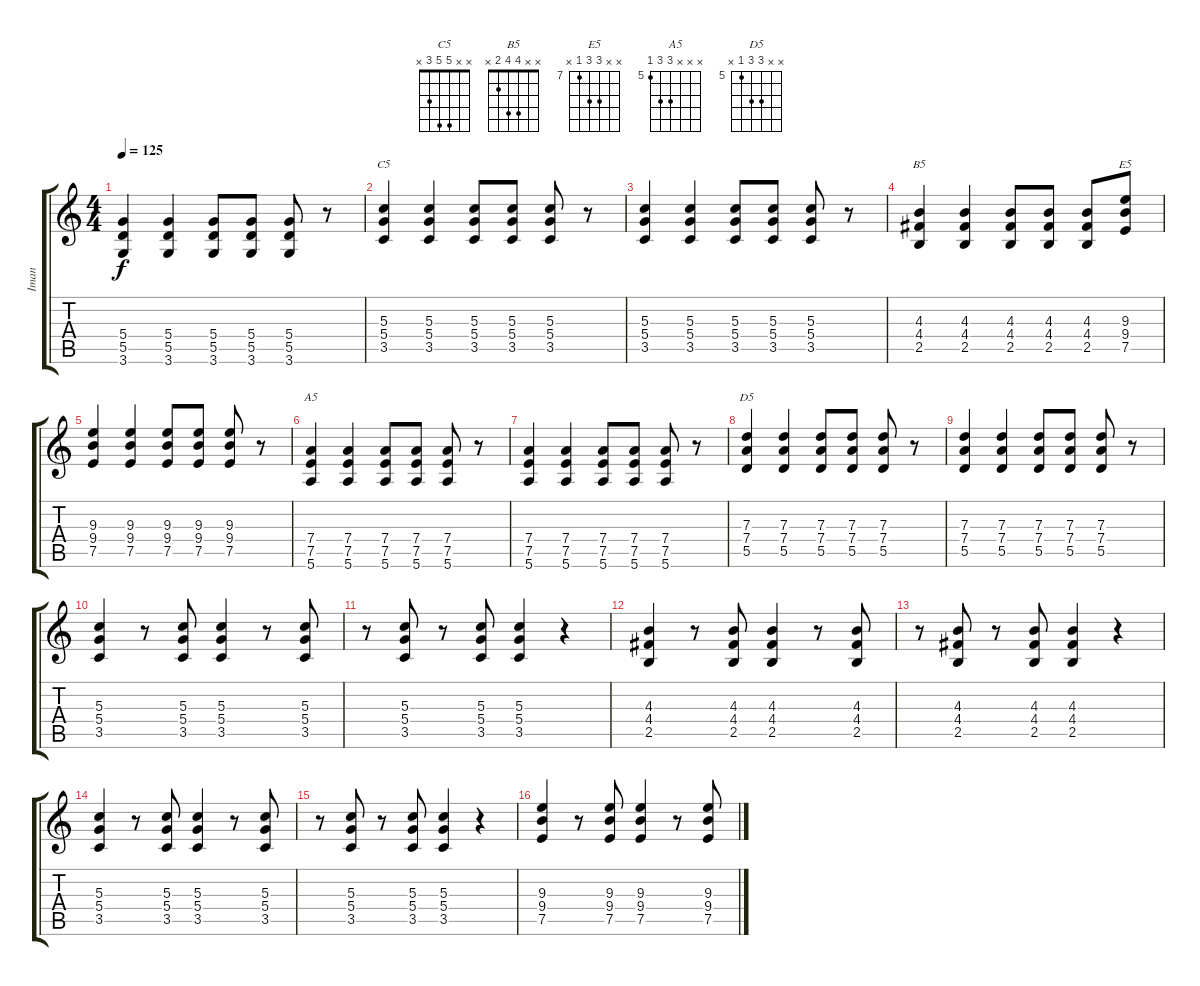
\track ("Iman" "Iman") {instrument overdrivenguitar}
\staff {score tabs}
\tuning (E4 B3 G3 D3 A2 E2) {hide}
\chord ("C5" x x 5 5 3 x)
\chord ("B5" x x 4 4 2 x)
\chord ("E5" x x 9 9 7 x) {firstfret 7}
\chord ("A5" x x x 7 7 5) {firstfret 5}
\chord ("D5" x x 7 7 5 x) {firstfret 5}
\ts (4 4)
\tempo 125
\clef g2
\ks c
(5.4 5.5 3.6).4{dy f} (5.4 5.5 3.6).4 (5.4 5.5 3.6).8 (5.4 5.5 3.6).8 (5.4 5.5 3.6).8 r.8 |
(5.3 5.4 3.5).4{ch "C5"} (5.3 5.4 3.5).4 (5.3 5.4 3.5).8 (5.3 5.4 3.5).8 (5.3 5.4 3.5).8 r.8 |
(5.3 5.4 3.5).4 (5.3 5.4 3.5).4 (5.3 5.4 3.5).8 (5.3 5.4 3.5).8 (5.3 5.4 3.5).8 r.8 |
(4.3 4.4 2.5).4{ch "B5"} (4.3 4.4 2.5).4 (4.3 4.4 2.5).8 (4.3 4.4 2.5).8 (4.3 4.4 2.5).8 (9.3 9.4 7.5).8{ch "E5"} |
(9.3 9.4 7.5).4 (9.3 9.4 7.5).4 (9.3 9.4 7.5).8 (9.3 9.4 7.5).8 (9.3 9.4 7.5).8 r.8 |
(7.4 7.5 5.6).4{ch "A5"} (7.4 7.5 5.6).4 (7.4 7.5 5.6).8 (7.4 7.5 5.6).8 (7.4 7.5 5.6).8 r.8 |
(7.4 7.5 5.6).4 (7.4 7.5 5.6).4 (7.4 7.5 5.6).8 (7.4 7.5 5.6).8 (7.4 7.5 5.6).8 r.8 |
(7.3 7.4 5.5).4{ch "D5"} (7.3 7.4 5.5).4 (7.3 7.4 5.5).8 (7.3 7.4 5.5).8 (7.3 7.4 5.5).8 r.8 |
(7.3 7.4 5.5).4 (7.3 7.4 5.5).4 (7.3 7.4 5.5).8 (7.3 7.4 5.5).8 (7.3 7.4 5.5).8 r.8 |
(5.3 5.4 3.5).4 r.8 (5.3 5.4 3.5).8 (5.3 5.4 3.5).4 r.8 (5.3 5.4 3.5).8 |
r.8 (5.3 5.4 3.5).8 r.8 (5.3 5.4 3.5).8 (5.3 5.4 3.5).4 r.4 |
(4.3 4.4 2.5).4 r.8 (4.3 4.4 2.5).8 (4.3 4.4 2.5).4 r.8 (4.3 4.4 2.5).8 |
r.8 (4.3 4.4 2.5).8 r.8 (4.3 4.4 2.5).8 (4.3 4.4 2.5).4 r.4 |
(5.3 5.4 3.5).4 r.8 (5.3 5.4 3.5).8 (5.3 5.4 3.5).4 r.8 (5.3 5.4 3.5).8 |
r.8 (5.3 5.4 3.5).8 r.8 (5.3 5.4 3.5).8 (5.3 5.4 3.5).4 r.4 |
(9.3 9.4 7.5).4 r.8 (9.3 9.4 7.5).8 (9.3 9.4 7.5).4 r.8 (9.3 9.4 7.5).8
